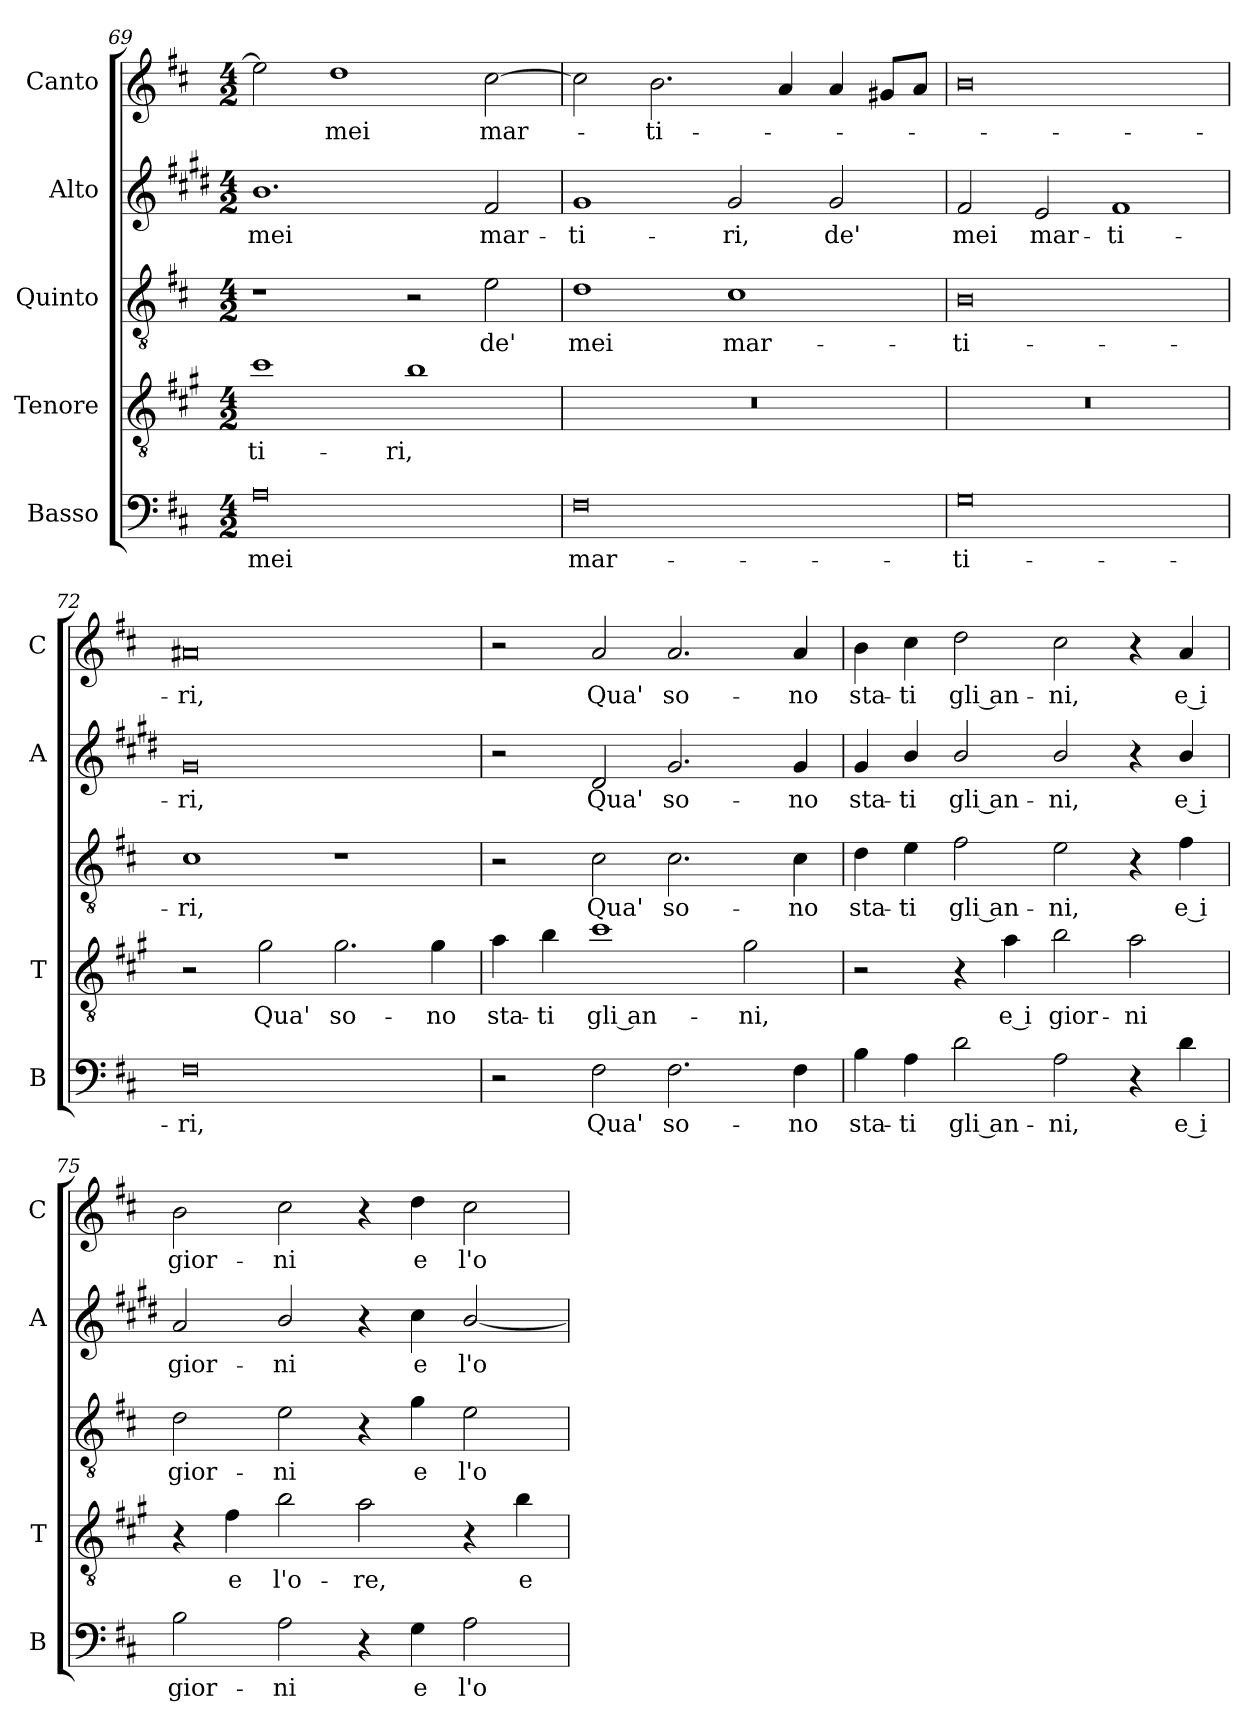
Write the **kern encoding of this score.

**kern	**text	**kern	**text	**kern	**text	**kern	**text	**kern	**text
*part5	*part5	*part4	*part4	*part3	*part3	*part2	*part2	*part1	*part1
*staff5	*staff5	*staff4	*staff4	*staff3	*staff3	*staff2	*staff2	*staff1	*staff1
*I"Basso	*	*I"Tenore	*	*I"Quinto	*	*I"Alto	*	*I"Canto	*
*I'B	*	*I'T	*	*	*	*I'A	*	*I'C	*
*clefF4	*	*clefGv2	*	*clefGv2	*	*clefG2	*	*clefG2	*
*	*	*ITrd4c7	*	*	*	*ITrd1c2	*	*	*
*k[f#c#]	*	*k[f#c#]	*	*k[f#c#]	*	*k[f#c#]	*	*k[f#c#]	*
*D:	*	*D:	*	*D:	*	*D:	*	*D:	*
*M4/2	*	*M4/2	*	*M4/2	*	*M4/2	*	*M4/2	*
=69	=69	=69	=69	=69	=69	=69	=69	=69	=69
!	!LO:LY:b	!	!LO:LY:b	!	!	!	!LO:LY:b	!	!
0A	mei	1f#	-ti-	1r	.	1.a	mei	2ee\]	.
!	!	!	!	!	!	!	!	!	!LO:LY:b
.	.	.	.	.	.	.	.	1dd	mei
!	!	!	!LO:LY:b	!	!	!	!	!	!
.	.	1e	-ri,	2r	.	.	.	.	.
!	!	!	!	!	!LO:LY:b	!	!LO:LY:b	!	!LO:LY:b
.	.	.	.	2e\	de'	2e/	mar-	[2cc#\	mar-
=70	=70	=70	=70	=70	=70	=70	=70	=70	=70
!	!LO:LY:b	!	!	!	!LO:LY:b	!	!LO:LY:b	!	!
0F#	mar-	0r	.	1d	mei	1f#	-ti-	2cc#\]	.
!	!	!	!	!	!	!	!	!	!LO:LY:b
.	.	.	.	.	.	.	.	2.b\	-ti-
!	!	!	!	!	!LO:LY:b	!	!LO:LY:b	!	!
.	.	.	.	1c#	mar-	2f#/	-ri,	.	.
.	.	.	.	.	.	.	.	4a/	.
!	!	!	!	!	!	!	!LO:LY:b	!	!
.	.	.	.	.	.	2f#/	de'	4a/	.
.	.	.	.	.	.	.	.	8g#X/L	.
.	.	.	.	.	.	.	.	8a/J	.
=71	=71	=71	=71	=71	=71	=71	=71	=71	=71
!	!LO:LY:b	!	!	!	!LO:LY:b	!	!LO:LY:b	!	!
0G	-ti-	0r	.	0B	-ti-	2e/	mei	0b	.
!	!	!	!	!	!	!	!LO:LY:b	!	!
.	.	.	.	.	.	2d/	mar-	.	.
!	!	!	!	!	!	!	!LO:LY:b	!	!
.	.	.	.	.	.	1e	-ti-	.	.
=72	=72	=72	=72	=72	=72	=72	=72	=72	=72
!	!LO:LY:b	!	!	!	!LO:LY:b	!	!LO:LY:b	!	!LO:LY:b
0F#	-ri,	2r	.	1c#	-ri,	0f#	-ri,	0a#X	-ri,
!	!	!	!LO:LY:b	!	!	!	!	!	!
.	.	2c#\	Qua'	.	.	.	.	.	.
!	!	!	!LO:LY:b	!	!	!	!	!	!
.	.	2.c#\	so-	1r	.	.	.	.	.
!	!	!	!LO:LY:b	!	!	!	!	!	!
.	.	4c#\	-no	.	.	.	.	.	.
!!LO:LB:g=z
=73	=73	=73	=73	=73	=73	=73	=73	=73	=73
!	!	!	!LO:LY:b	!	!	!	!	!	!
2r	.	4d\	sta-	2r	.	2r	.	2r	.
!	!	!	!LO:LY:b	!	!	!	!	!	!
.	.	4e\	-ti	.	.	.	.	.	.
!	!LO:LY:b	!	!LO:LY:b	!	!LO:LY:b	!	!LO:LY:b	!	!LO:LY:b
2F#\	Qua'	1f#	gli an-	2c#\	Qua'	2c#/	Qua'	2a/	Qua'
!	!LO:LY:b	!	!	!	!LO:LY:b	!	!LO:LY:b	!	!LO:LY:b
2.F#\	so-	.	.	2.c#\	so-	2.f#/	so-	2.a/	so-
!	!	!	!LO:LY:b	!	!	!	!	!	!
.	.	2c#\	-ni,	.	.	.	.	.	.
!	!LO:LY:b	!	!	!	!LO:LY:b	!	!LO:LY:b	!	!LO:LY:b
4F#\	-no	.	.	4c#\	-no	4f#/	-no	4a/	-no
=74	=74	=74	=74	=74	=74	=74	=74	=74	=74
!	!LO:LY:b	!	!	!	!LO:LY:b	!	!LO:LY:b	!	!LO:LY:b
4B\	sta-	2r	.	4d\	sta-	4f#/	sta-	4b\	sta-
!	!LO:LY:b	!	!	!	!LO:LY:b	!	!LO:LY:b	!	!LO:LY:b
4A\	-ti	.	.	4e\	-ti	4a/	-ti	4cc#\	-ti
!	!LO:LY:b	!	!	!	!LO:LY:b	!	!LO:LY:b	!	!LO:LY:b
2d\	gli an-	4r	.	2f#\	gli an-	2a/	gli an-	2dd\	gli an-
!	!	!	!LO:LY:b	!	!	!	!	!	!
.	.	4d\	e i	.	.	.	.	.	.
!	!LO:LY:b	!	!LO:LY:b	!	!LO:LY:b	!	!LO:LY:b	!	!LO:LY:b
2A\	-ni,	2e\	gior-	2e\	-ni,	2a/	-ni,	2cc#\	-ni,
!	!	!	!LO:LY:b	!	!	!	!	!	!
4r	.	2d\	-ni	4r	.	4r	.	4r	.
!	!LO:LY:b	!	!	!	!LO:LY:b	!	!LO:LY:b	!	!LO:LY:b
4d\	e i	.	.	4f#\	e i	4a/	e i	4a/	e i
=75	=75	=75	=75	=75	=75	=75	=75	=75	=75
!	!LO:LY:b	!	!	!	!LO:LY:b	!	!LO:LY:b	!	!LO:LY:b
2B\	gior-	4r	.	2d\	gior-	2g/	gior-	2b\	gior-
!	!	!	!LO:LY:b	!	!	!	!	!	!
.	.	4B\	e	.	.	.	.	.	.
!	!LO:LY:b	!	!LO:LY:b	!	!LO:LY:b	!	!LO:LY:b	!	!LO:LY:b
2A\	-ni	2e\	l'o-	2e\	-ni	2a/	-ni	2cc#\	-ni
!	!	!	!LO:LY:b	!	!	!	!	!	!
4r	.	2d\	-re,	4r	.	4r	.	4r	.
!	!LO:LY:b	!	!	!	!LO:LY:b	!	!LO:LY:b	!	!LO:LY:b
4G\	e	.	.	4g\	e	4b\	e	4dd\	e
!	!LO:LY:b	!	!	!	!LO:LY:b	!	!LO:LY:b	!	!LO:LY:b
2A\	l'o-	4r	.	2e\	l'o-	[2a/	l'o-	2cc#\	l'o-
!	!	!	!LO:LY:b	!	!	!	!	!	!
.	.	4e\	e	.	.	.	.	.	.
=	=	=	=	=	=	=	=	=	=
*-	*-	*-	*-	*-	*-	*-	*-	*-	*-
